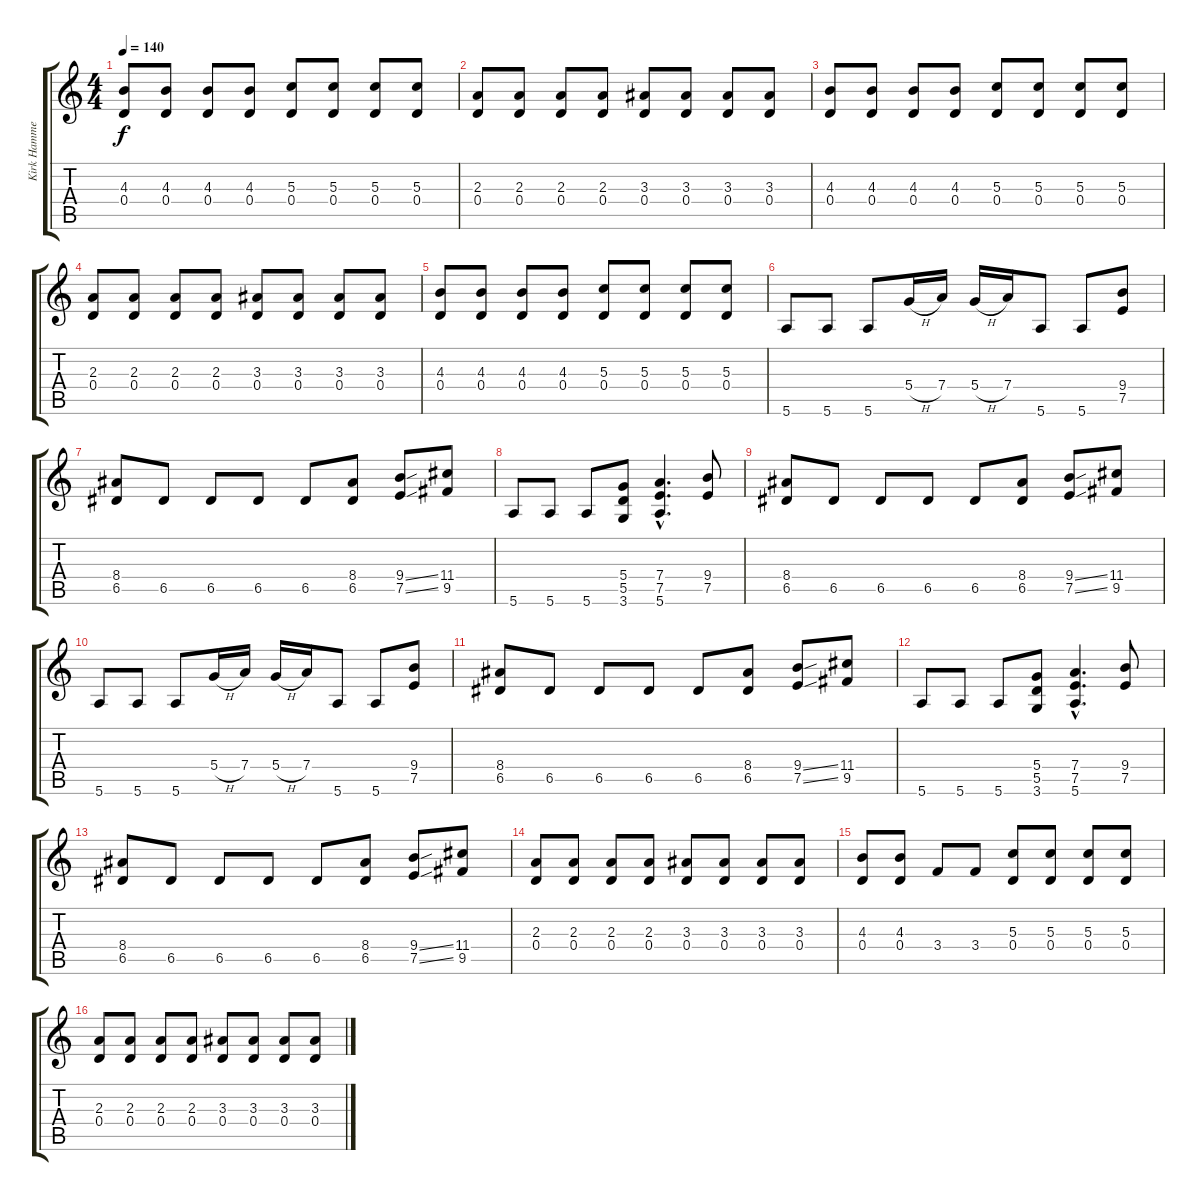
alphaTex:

\track ("Kirk Hammett (1st guitar dist)" "Kirk Hamme") {instrument distortionguitar}
\staff {score tabs}
\tuning (E4 B3 G3 D3 A2 E2) {hide}
\ts (4 4)
\tempo 140
\clef g2
\ks c
(4.3 0.4).8{dy f} (4.3 0.4).8 (4.3 0.4).8 (4.3 0.4).8 (5.3 0.4).8 (5.3 0.4).8 (5.3 0.4).8 (5.3 0.4).8 |
(2.3 0.4).8 (2.3 0.4).8 (2.3 0.4).8 (2.3 0.4).8 (3.3 0.4).8 (3.3 0.4).8 (3.3 0.4).8 (3.3 0.4).8 |
(4.3 0.4).8 (4.3 0.4).8 (4.3 0.4).8 (4.3 0.4).8 (5.3 0.4).8 (5.3 0.4).8 (5.3 0.4).8 (5.3 0.4).8 |
(2.3 0.4).8 (2.3 0.4).8 (2.3 0.4).8 (2.3 0.4).8 (3.3 0.4).8 (3.3 0.4).8 (3.3 0.4).8 (3.3 0.4).8 |
(4.3 0.4).8 (4.3 0.4).8 (4.3 0.4).8 (4.3 0.4).8 (5.3 0.4).8 (5.3 0.4).8 (5.3 0.4).8 (5.3 0.4).8 |
5.6.8 5.6.8 5.6.8 5.4{h}.16 7.4.16 5.4{h}.16 7.4.16 5.6.8 5.6.8 (9.4 7.5).8 |
(8.4 6.5).8 6.5.8 6.5.8 6.5.8 6.5.8 (8.4 6.5).8 (9.4{ss} 7.5{ss}).8 (11.4 9.5).8 |
5.6.8 5.6.8 5.6.8 (5.4 5.5 3.6).8 (7.4{hac} 7.5{hac} 5.6{hac}).4{d} (9.4 7.5).8 |
(8.4 6.5).8 6.5.8 6.5.8 6.5.8 6.5.8 (8.4 6.5).8 (9.4{ss} 7.5{ss}).8 (11.4 9.5).8 |
5.6.8 5.6.8 5.6.8 5.4{h}.16 7.4.16 5.4{h}.16 7.4.16 5.6.8 5.6.8 (9.4 7.5).8 |
(8.4 6.5).8 6.5.8 6.5.8 6.5.8 6.5.8 (8.4 6.5).8 (9.4{ss} 7.5{ss}).8 (11.4 9.5).8 |
5.6.8 5.6.8 5.6.8 (5.4 5.5 3.6).8 (7.4{hac} 7.5{hac} 5.6{hac}).4{d} (9.4 7.5).8 |
(8.4 6.5).8 6.5.8 6.5.8 6.5.8 6.5.8 (8.4 6.5).8 (9.4{ss} 7.5{ss}).8 (11.4 9.5).8 |
(2.3 0.4).8 (2.3 0.4).8 (2.3 0.4).8 (2.3 0.4).8 (3.3 0.4).8 (3.3 0.4).8 (3.3 0.4).8 (3.3 0.4).8 |
(4.3 0.4).8 (4.3 0.4).8 3.4.8 3.4.8 (5.3 0.4).8 (5.3 0.4).8 (5.3 0.4).8 (5.3 0.4).8 |
(2.3 0.4).8 (2.3 0.4).8 (2.3 0.4).8 (2.3 0.4).8 (3.3 0.4).8 (3.3 0.4).8 (3.3 0.4).8 (3.3 0.4).8
